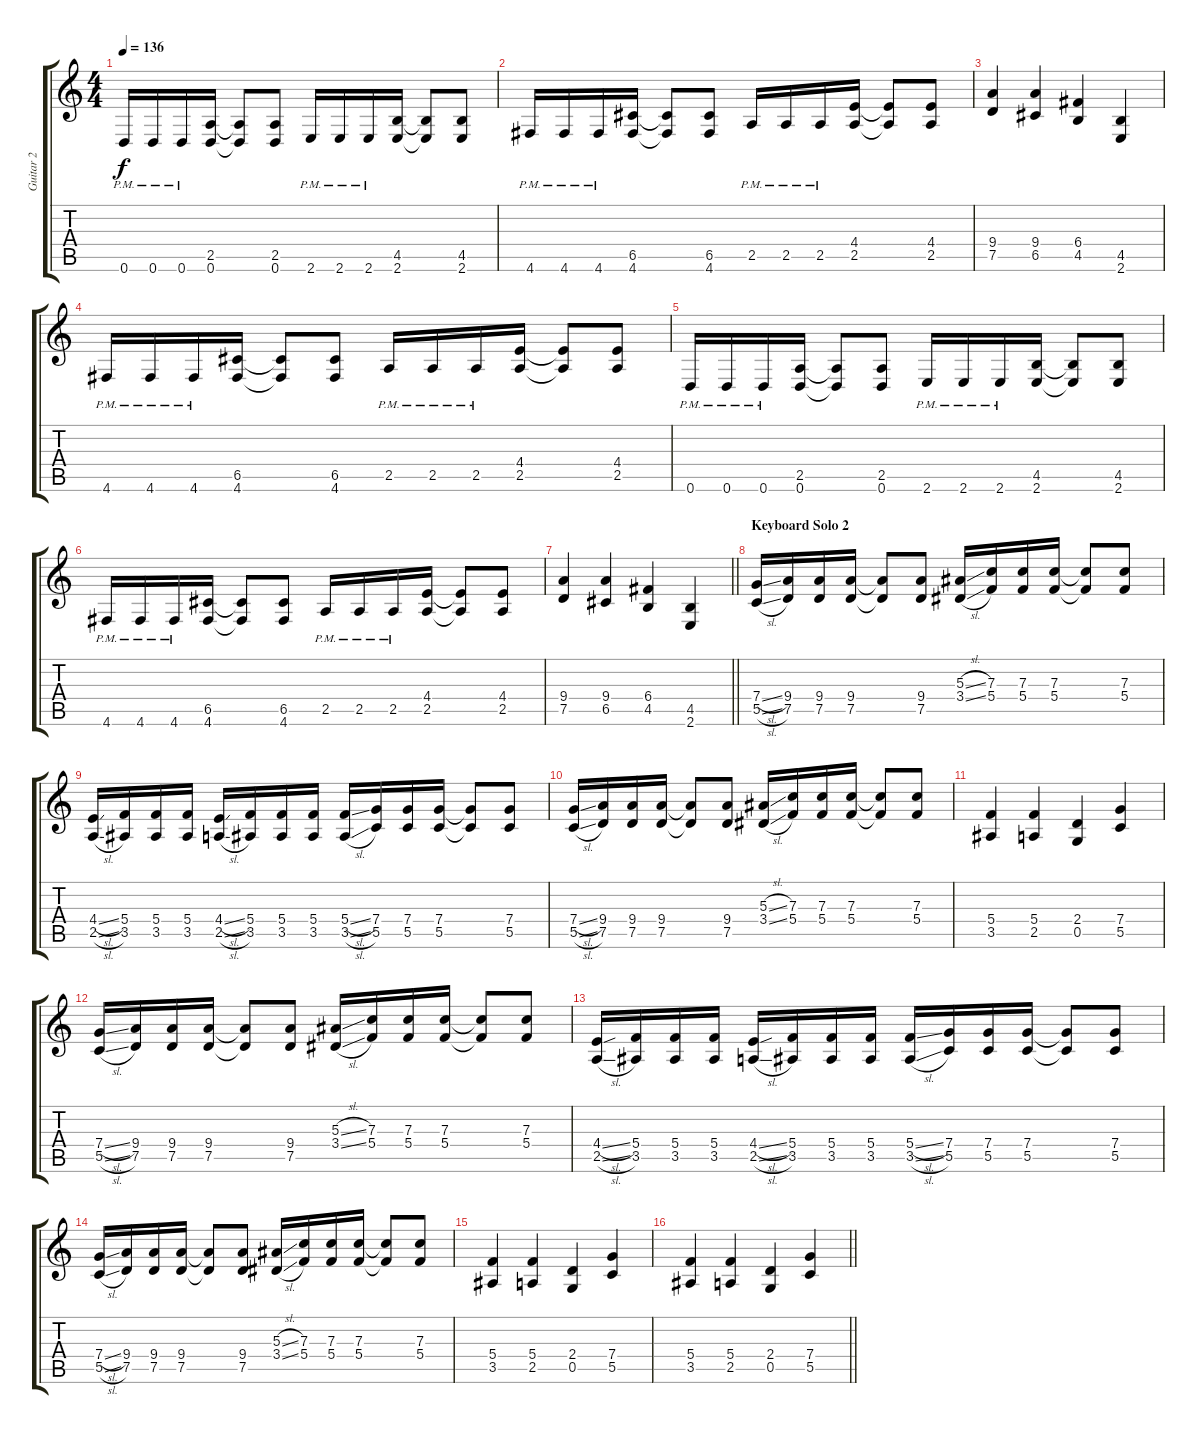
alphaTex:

\track ("Guitar 2" "Guitar 2") {instrument distortionguitar}
\staff {score tabs}
\tuning (D4 A3 F3 C3 G2 D2) {hide}
\ts (4 4)
\tempo 136
\clef g2
\ks c
0.6{pm}.16{dy f} 0.6{pm}.16 0.6{pm}.16 (2.5 0.6).16 (2.5{t} 0.6{t}).8 (2.5 0.6).8 2.6{pm}.16 2.6{pm}.16 2.6{pm}.16 (4.5 2.6).16 (4.5{t} 2.6{t}).8 (4.5 2.6).8 |
4.6{pm}.16 4.6{pm}.16 4.6{pm}.16 (6.5 4.6).16 (6.5{t} 4.6{t}).8 (6.5 4.6).8 2.5{pm}.16 2.5{pm}.16 2.5{pm}.16 (4.4 2.5).16 (4.4{t} 2.5{t}).8 (4.4 2.5).8 |
(9.4 7.5).4 (9.4 6.5).4 (6.4 4.5).4 (4.5 2.6).4 |
4.6{pm}.16 4.6{pm}.16 4.6{pm}.16 (6.5 4.6).16 (6.5{t} 4.6{t}).8 (6.5 4.6).8 2.5{pm}.16 2.5{pm}.16 2.5{pm}.16 (4.4 2.5).16 (4.4{t} 2.5{t}).8 (4.4 2.5).8 |
0.6{pm}.16 0.6{pm}.16 0.6{pm}.16 (2.5 0.6).16 (2.5{t} 0.6{t}).8 (2.5 0.6).8 2.6{pm}.16 2.6{pm}.16 2.6{pm}.16 (4.5 2.6).16 (4.5{t} 2.6{t}).8 (4.5 2.6).8 |
4.6{pm}.16 4.6{pm}.16 4.6{pm}.16 (6.5 4.6).16 (6.5{t} 4.6{t}).8 (6.5 4.6).8 2.5{pm}.16 2.5{pm}.16 2.5{pm}.16 (4.4 2.5).16 (4.4{t} 2.5{t}).8 (4.4 2.5).8 |
\barLineRight lightlight
(9.4 7.5).4 (9.4 6.5).4 (6.4 4.5).4 (4.5 2.6).4 |
\section ("" "Keyboard Solo 2")
(7.4{sl} 5.5{sl}).16 (9.4 7.5).16 (9.4 7.5).16 (9.4 7.5).16 (9.4{t} 7.5{t}).8 (9.4 7.5).8 (5.3{sl} 3.4{sl}).16 (7.3 5.4).16 (7.3 5.4).16 (7.3 5.4).16 (7.3{t} 5.4{t}).8 (7.3 5.4).8 |
(4.4{sl} 2.5{sl}).16 (5.4 3.5).16 (5.4 3.5).16 (5.4 3.5).16 (4.4{sl} 2.5{sl}).16 (5.4 3.5).16 (5.4 3.5).16 (5.4 3.5).16 (5.4{sl} 3.5{sl}).16 (7.4 5.5).16 (7.4 5.5).16 (7.4 5.5).16 (7.4{t} 5.5{t}).8 (7.4 5.5).8 |
(7.4{sl} 5.5{sl}).16 (9.4 7.5).16 (9.4 7.5).16 (9.4 7.5).16 (9.4{t} 7.5{t}).8 (9.4 7.5).8 (5.3{sl} 3.4{sl}).16 (7.3 5.4).16 (7.3 5.4).16 (7.3 5.4).16 (7.3{t} 5.4{t}).8 (7.3 5.4).8 |
(5.4 3.5).4 (5.4 2.5).4 (2.4 0.5).4 (7.4 5.5).4 |
(7.4{sl} 5.5{sl}).16 (9.4 7.5).16 (9.4 7.5).16 (9.4 7.5).16 (9.4{t} 7.5{t}).8 (9.4 7.5).8 (5.3{sl} 3.4{sl}).16 (7.3 5.4).16 (7.3 5.4).16 (7.3 5.4).16 (7.3{t} 5.4{t}).8 (7.3 5.4).8 |
(4.4{sl} 2.5{sl}).16 (5.4 3.5).16 (5.4 3.5).16 (5.4 3.5).16 (4.4{sl} 2.5{sl}).16 (5.4 3.5).16 (5.4 3.5).16 (5.4 3.5).16 (5.4{sl} 3.5{sl}).16 (7.4 5.5).16 (7.4 5.5).16 (7.4 5.5).16 (7.4{t} 5.5{t}).8 (7.4 5.5).8 |
(7.4{sl} 5.5{sl}).16 (9.4 7.5).16 (9.4 7.5).16 (9.4 7.5).16 (9.4{t} 7.5{t}).8 (9.4 7.5).8 (5.3{sl} 3.4{sl}).16 (7.3 5.4).16 (7.3 5.4).16 (7.3 5.4).16 (7.3{t} 5.4{t}).8 (7.3 5.4).8 |
(5.4 3.5).4 (5.4 2.5).4 (2.4 0.5).4 (7.4 5.5).4 |
\barLineRight lightlight
(5.4 3.5).4 (5.4 2.5).4 (2.4 0.5).4 (7.4 5.5).4
